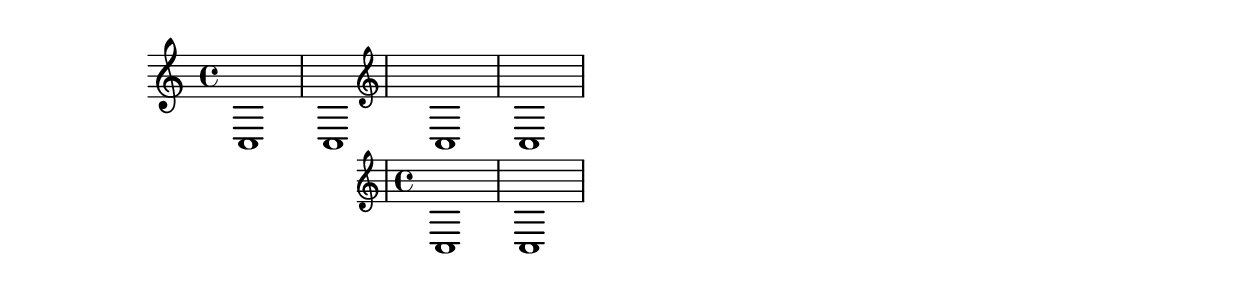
\version "1.0.7";

\score {

\notes { c1 c1 < {\clef "treble"; c1 c1 } \type Staff=stb{ c1 c1}>}
}
